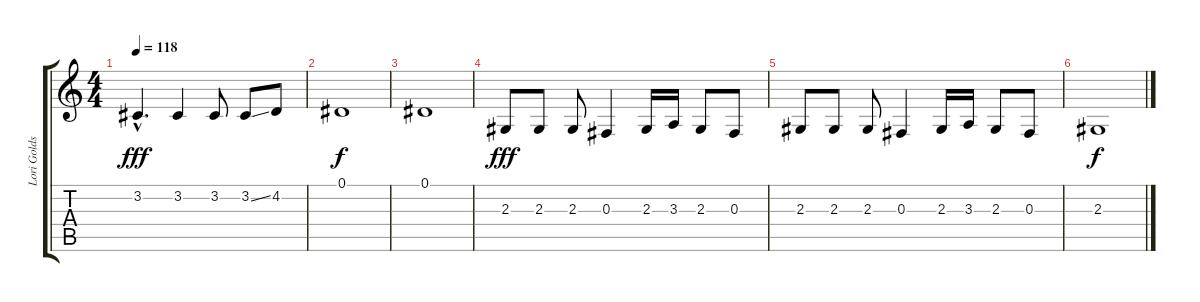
\track ("Lori Goldston - Cello" "Lori Golds") {instrument cello}
\staff {score tabs}
\tuning (Eb4 Bb3 Gb3 Db3 Ab2 Eb2) {hide}
\ts (4 4)
\tempo 118
\clef g2
\ks c
3.2{hac}.4{d dy fff} 3.2.4 3.2.8 3.2{ss}.8 4.2.8 |
0.1.1{dy f} |
0.1.1 |
2.3.8{dy fff} 2.3.8 2.3.8 0.3.4 2.3.16 3.3.16 2.3.8 0.3.8 |
2.3.8 2.3.8 2.3.8 0.3.4 2.3.16 3.3.16 2.3.8 0.3.8 |
2.3.1{dy f}
